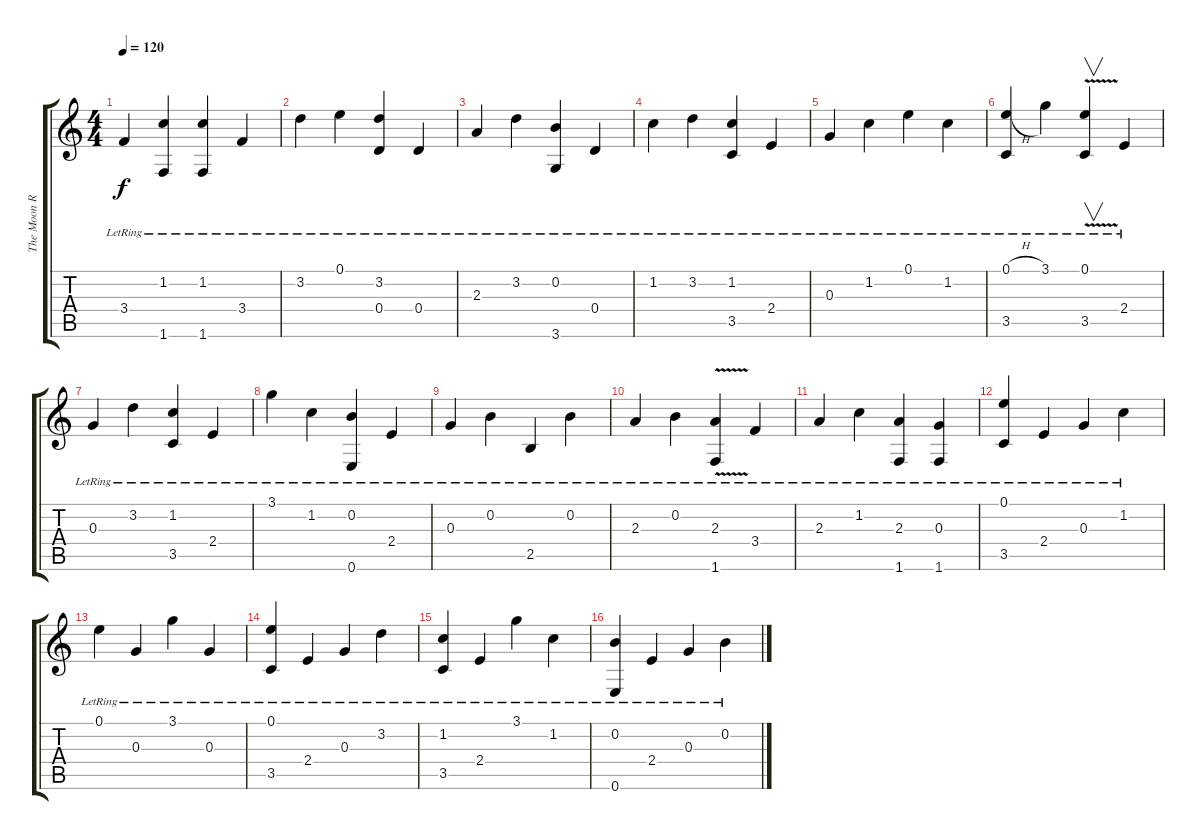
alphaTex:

\track ("The Moon Represents My Heart" "The Moon R") {instrument acousticguitarsteel}
\staff {score tabs}
\tuning (E4 B3 G3 D3 A2 E2) {hide}
\ts (4 4)
\tempo 120
\clef g2
\ks c
3.4{lr}.4{dy f} (1.2{lr} 1.6).4 (1.2{lr} 1.6).4 3.4{lr}.4 |
3.2{lr}.4 0.1{lr}.4 (3.2 0.4{lr}).4 0.4{lr}.4 |
2.3{lr}.4 3.2{lr}.4 (0.2 3.6{lr}).4 0.4{lr}.4 |
1.2{lr}.4 3.2{lr}.4 (1.2{lr} 3.5{lr}).4 2.4{lr}.4 |
0.3{lr}.4 1.2{lr}.4 0.1{lr}.4 1.2{lr}.4 |
(0.1{h lr} 3.5).4 3.1{lr}.4 (0.1{lr} 3.5{v}).4{v} 2.4{lr}.4 |
0.3{lr}.4 3.2{lr}.4 (1.2{lr} 3.5{lr}).4 2.4{lr}.4 |
3.1{lr}.4 1.2{lr}.4 (0.2{lr} 0.6).4 2.4{lr}.4 |
0.3{lr}.4 0.2{lr}.4 2.5{lr}.4 0.2{lr}.4 |
2.3{lr}.4 0.2{lr}.4 (2.3{v} 1.6{v lr}).4 3.4{lr}.4 |
2.3{lr}.4 1.2{lr}.4 (2.3{lr} 1.6).4 (0.3{lr} 1.6).4 |
(0.1 3.5{lr}).4 2.4{lr}.4 0.3{lr}.4 1.2{lr}.4 |
0.1{lr}.4 0.3{lr}.4 3.1{lr}.4 0.3{lr}.4 |
(0.1{lr} 3.5).4 2.4{lr}.4 0.3{lr}.4 3.2{lr}.4 |
(1.2{lr} 3.5{lr}).4 2.4{lr}.4 3.1{lr}.4 1.2{lr}.4 |
(0.2 0.6{lr}).4 2.4{lr}.4 0.3{lr}.4 0.2{lr}.4
